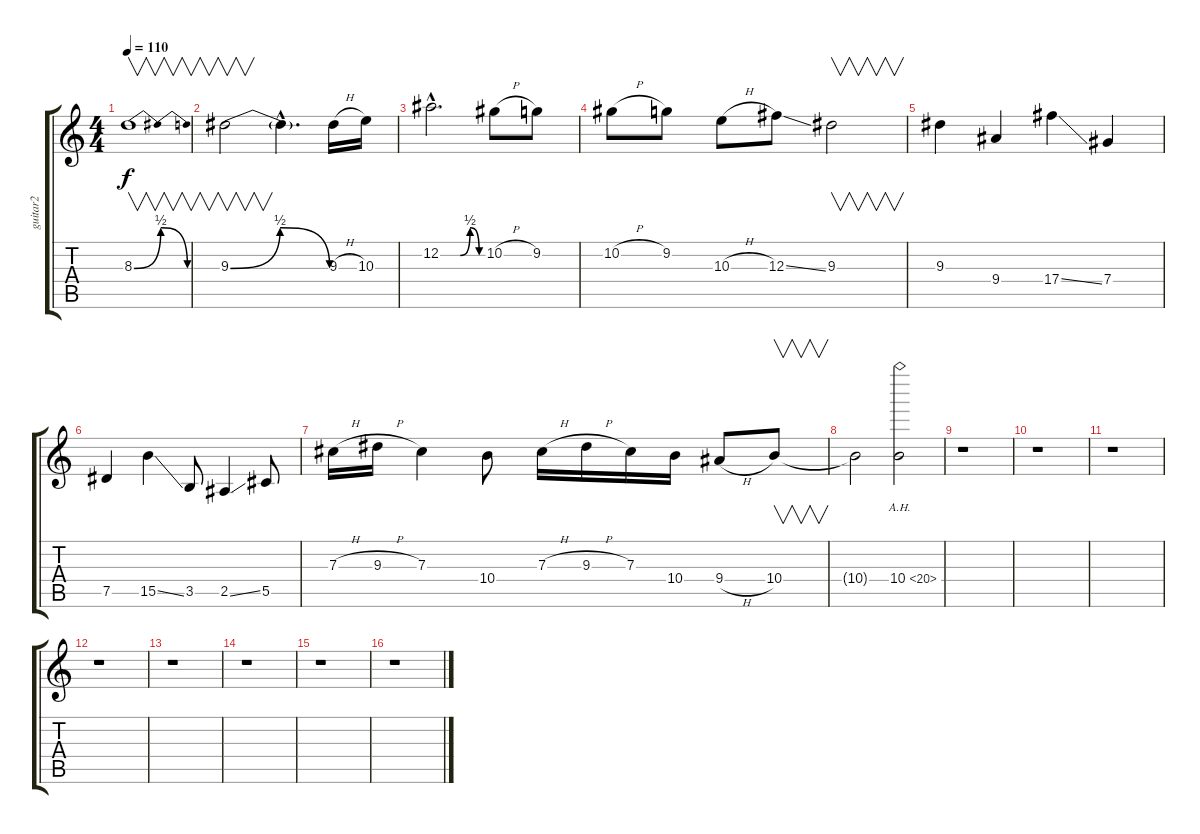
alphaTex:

\track ("guitar2" "guitar2") {instrument distortionguitar}
\staff {score tabs}
\tuning (Eb4 Bb3 Gb3 Db3 Ab2 Eb2) {hide}
\ts (4 4)
\tempo 110
\clef g2
\ks c
8.3{be (bendrelease 0 0 15 2 53 2 60 0)}.1{v dy f} |
9.3{be (bendrelease 0 0 15 2 45 2 60 0)}.2{v} 9.3{hac t}.4{d} 9.3{h}.16 10.3.16 |
12.2{be (custom 0 0 28 0 42 2 55 0 60 0) hac}.2{d} 10.2{h}.8 9.2.8 |
10.2{h}.8 9.2.8 10.3{h}.8 12.3{ss}.8 9.3.2{v} |
9.3.4 9.4.4 17.4{ss}.4 7.4.4 |
7.5.4 15.5{ss}.4 3.5.8 2.5{ss}.4 5.5.8 |
7.3{h}.16 9.3{h}.16 7.3.4 10.4.8 7.3{h}.16 9.3{h}.16 7.3.16 10.4.16 9.4{h}.8 10.4.8{v} |
10.4{t}.2 10.4{ah 10}.2 |
r.1 |
r.1 |
r.1 |
r.1 |
r.1 |
r.1 |
r.1 |
r.1
